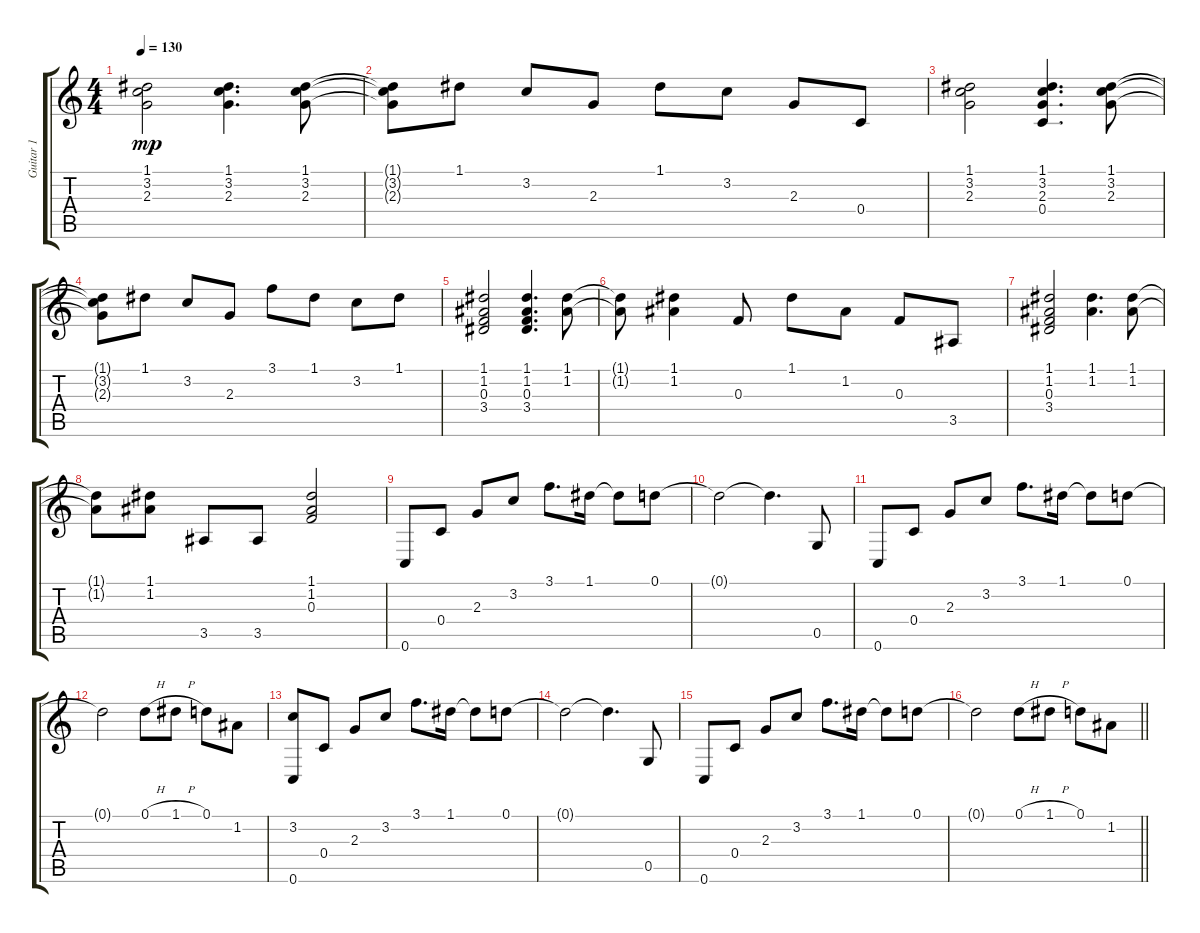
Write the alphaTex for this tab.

\track ("Guitar 1" "Guitar 1") {instrument electricguitarclean}
\staff {score tabs}
\tuning (D4 A3 F3 C3 G2 C2) {hide}
\ts (4 4)
\tempo 130
\clef g2
\ks c
(1.1 3.2 2.3).2{dy mp} (1.1 3.2 2.3).4{d} (1.1 3.2 2.3).8 |
(1.1{t} 3.2{t} 2.3{t}).8 1.1.8 3.2.8 2.3.8 1.1.8 3.2.8 2.3.8 0.4.8 |
(1.1 3.2 2.3).2 (1.1 3.2 2.3 0.4).4{d} (1.1 3.2 2.3).8 |
(1.1{t} 3.2{t} 2.3{t}).8 1.1.8 3.2.8 2.3.8 3.1.8 1.1.8 3.2.8 1.1.8 |
(1.1 1.2 0.3 3.4).2 (1.1 1.2 0.3 3.4).4{d} (1.1 1.2).8 |
(1.1{t} 1.2{t}).8 (1.1 1.2).4 0.3.8 1.1.8 1.2.8 0.3.8 3.5.8 |
(1.1 1.2 0.3 3.4).2 (1.1 1.2).4{d} (1.1 1.2).8 |
(1.1{t} 1.2{t}).8 (1.1 1.2).8 3.5.8 3.5.8 (1.1 1.2 0.3).2 |
0.6.8 0.4.8 2.3.8 3.2.8 3.1.8{d} 1.1.16 1.1{t}.8 0.1.8 |
0.1{t}.2 0.1{t}.4{d} 0.5.8 |
0.6.8 0.4.8 2.3.8 3.2.8 3.1.8{d} 1.1.16 1.1{t}.8 0.1.8 |
0.1{t}.2 0.1{h}.8 1.1{h}.8 0.1.8 1.2.8 |
(3.2 0.6).8 0.4.8 2.3.8 3.2.8 3.1.8{d} 1.1.16 1.1{t}.8 0.1.8 |
0.1{t}.2 0.1{t}.4{d} 0.5.8 |
0.6.8 0.4.8 2.3.8 3.2.8 3.1.8{d} 1.1.16 1.1{t}.8 0.1.8 |
\barLineRight lightlight
0.1{t}.2 0.1{h}.8 1.1{h}.8 0.1.8 1.2.8
